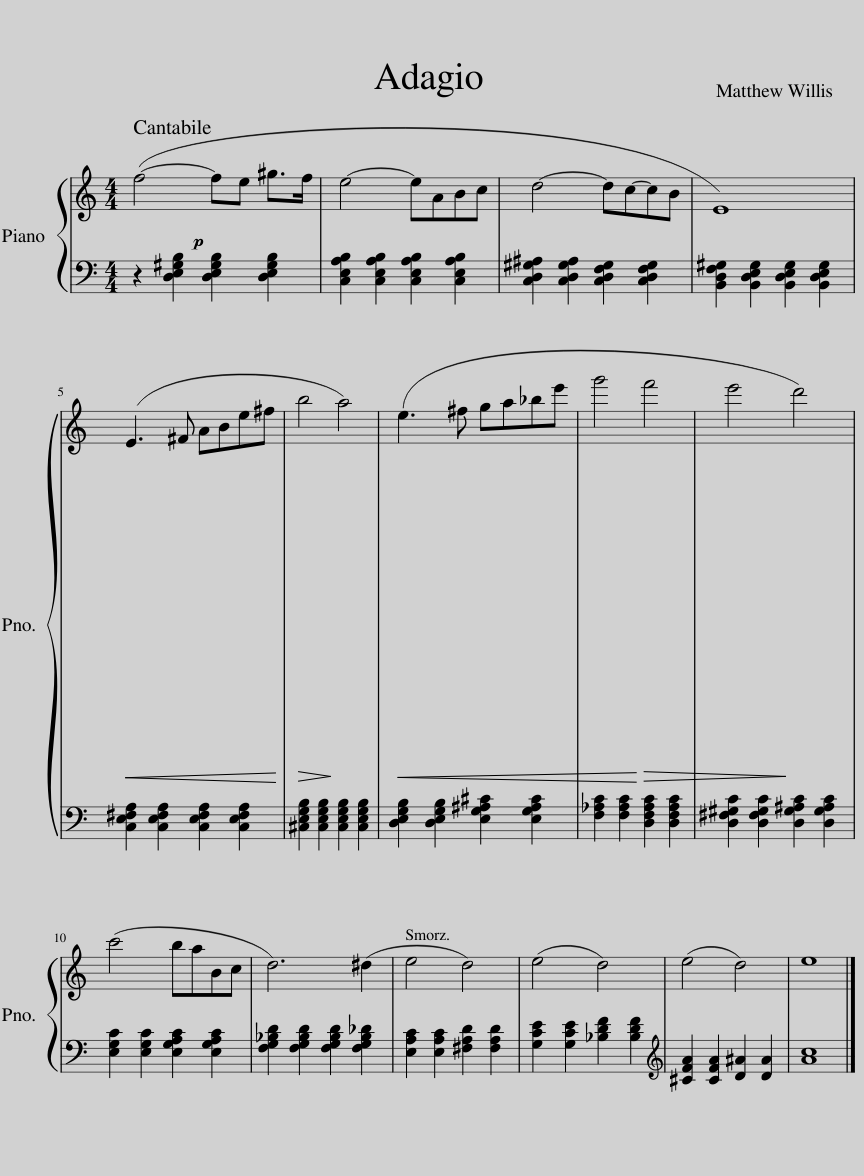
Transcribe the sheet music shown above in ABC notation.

X:1
%%score { 1 | 2 }
L:1/8
Q:1/4=72
M:4/4
I:linebreak $
K:C
V:1 treble
V:2 bass
V:1
!p! (f4- fe ^g>f | e4- eABc | d4- dc-cB | E8) |$!<(! (E3 ^F ABe^f!<)! | %5
!>(! b4!>)! a4) |!<(! (e3 ^f ga_be' | g'4!<)!!>(! f'4 | e'4!>)! d'4) |$ (c'4 baBc | %10
 d6) (^d2 | e4 d4) | (e4 d4) | (e4 d4) | e8 |] %15
V:2
 z2 [D,E,^G,B,]2 [D,E,G,B,]2 [D,E,G,B,]2 | [C,E,A,B,]2 [C,E,A,B,]2 [C,E,A,B,]2 [C,E,A,B,]2 | [C,D,^G,^A,]2 [C,D,G,A,]2 [C,D,F,G,]2 [C,D,F,G,]2 | [B,,D,F,^G,]2 [B,,D,E,G,]2 [B,,D,E,G,]2 [B,,D,E,G,]2 |$ [C,E,^F,A,]2 [C,E,F,A,]2 [C,E,F,A,]2 [C,E,F,A,]2 | %5
 [^C,E,G,B,]2 [C,E,G,B,]2 [C,E,G,B,]2 [C,E,G,B,]2 | [D,E,G,B,]2 [D,E,G,B,]2 [E,G,^A,^C]2 [E,G,A,C]2 | [F,_A,C]2 [F,A,C]2 [D,F,A,C]2 [D,F,A,C]2 | [D,^F,^G,C]2 [D,F,G,C]2 [D,G,^A,C]2 [D,G,A,C]2 |$ [E,G,C]2 [E,G,C]2 [E,G,A,C]2 [E,G,A,C]2 | %10
 [F,G,_B,D]2 [F,G,B,D]2 [F,G,B,D]2 [F,G,B,_D]2 | [E,A,C]2 [E,A,C]2 [^F,A,D]2 [F,A,D]2 | [G,CE]2 [G,CE]2 [_B,DF]2 [B,DF]2 |[K:treble] [^CFA]2 [CFA]2 [D^A]2 [DA]2 | [Ac]8 |] %15
